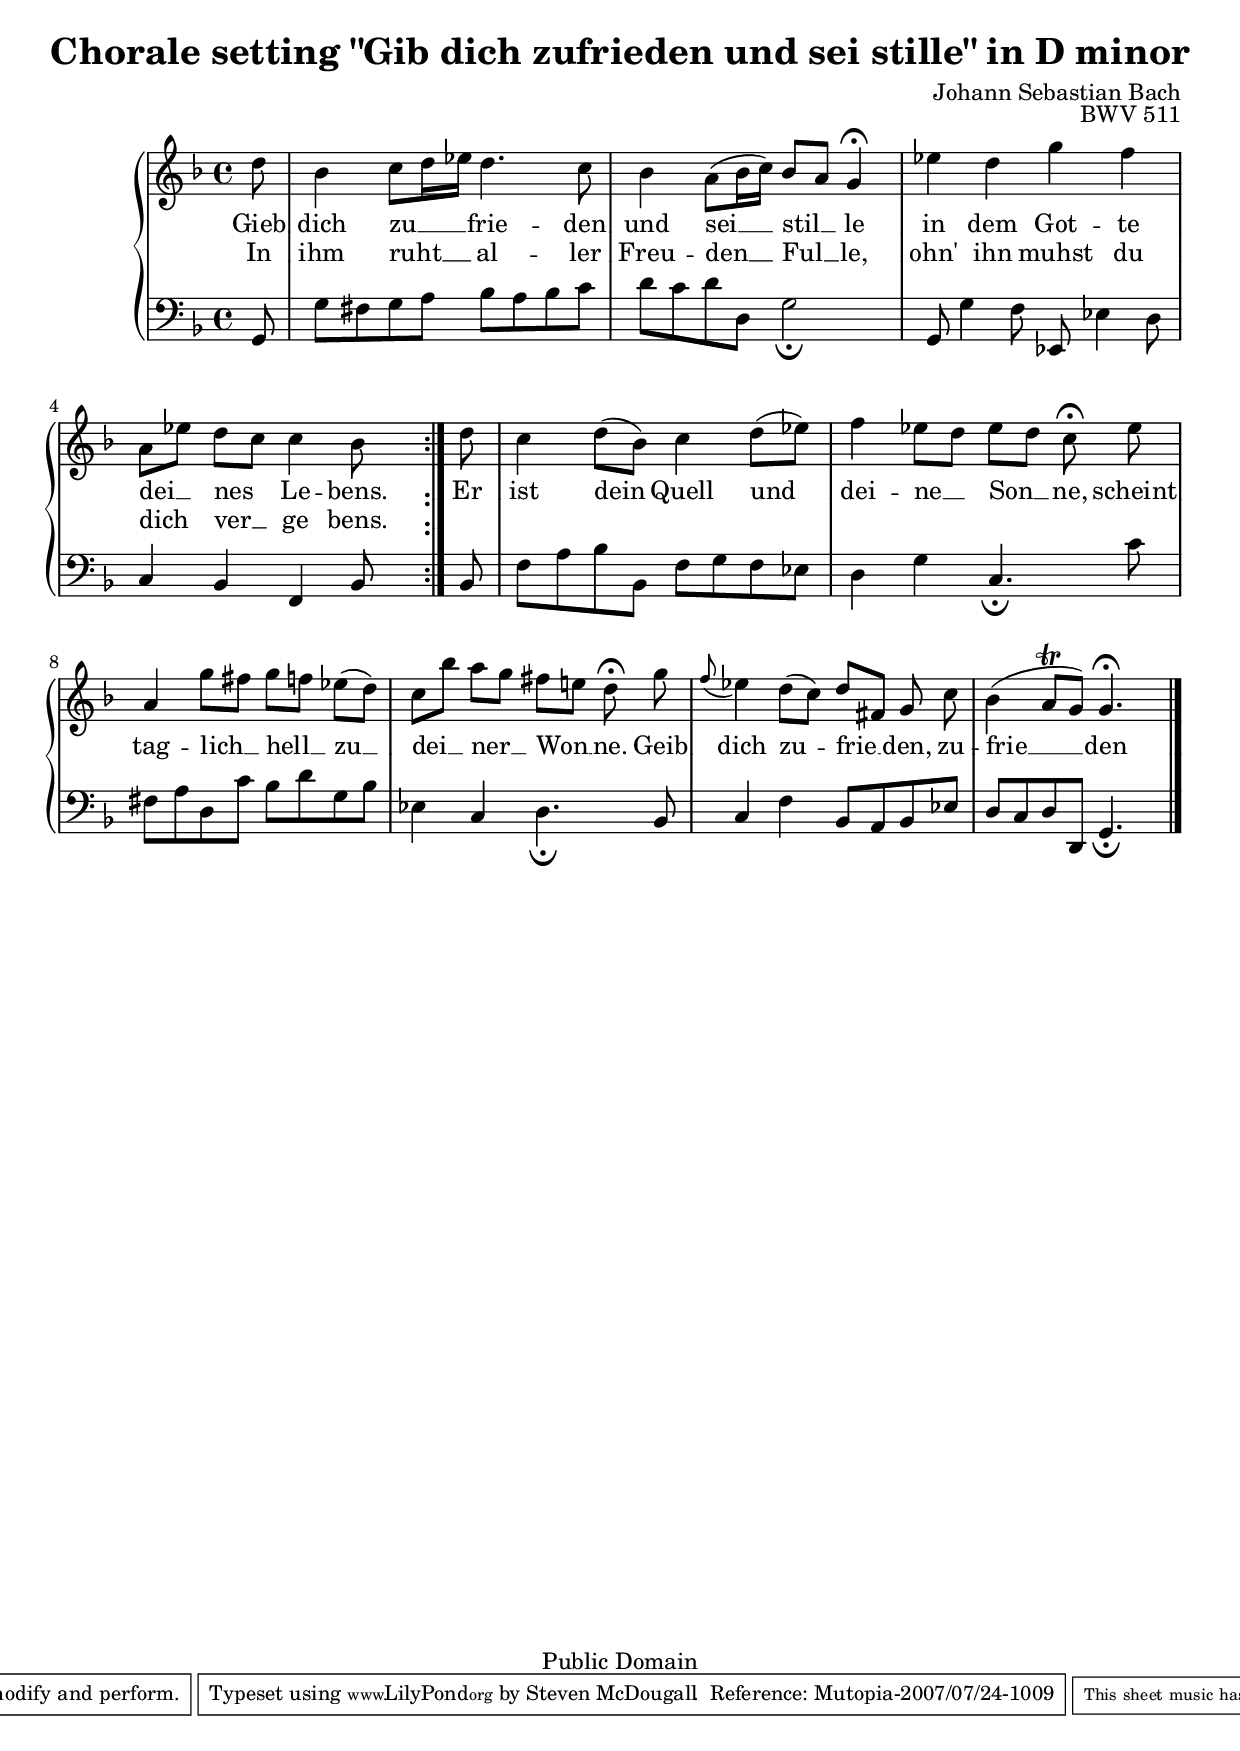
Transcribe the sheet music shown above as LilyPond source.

\version "2.10.25"
\include "english.ly"

\header
{
  title    	    = "Chorale setting \"Gib dich zufrieden und sei stille\" in D minor"
  composer 	    = "Johann Sebastian Bach"
  opus     	    = "BWV 511"
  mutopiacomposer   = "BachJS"
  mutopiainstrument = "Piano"
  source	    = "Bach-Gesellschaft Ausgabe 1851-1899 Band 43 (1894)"
  sourceurl         = "http://imslp.org/wiki/Notebook_for_Anna_Magdalena_Bach_(Bach,_Johann_Sebastian)"
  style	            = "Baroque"
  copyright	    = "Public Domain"
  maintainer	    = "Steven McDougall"
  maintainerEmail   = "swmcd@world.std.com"
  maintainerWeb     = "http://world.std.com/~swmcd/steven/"
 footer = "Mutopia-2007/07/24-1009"
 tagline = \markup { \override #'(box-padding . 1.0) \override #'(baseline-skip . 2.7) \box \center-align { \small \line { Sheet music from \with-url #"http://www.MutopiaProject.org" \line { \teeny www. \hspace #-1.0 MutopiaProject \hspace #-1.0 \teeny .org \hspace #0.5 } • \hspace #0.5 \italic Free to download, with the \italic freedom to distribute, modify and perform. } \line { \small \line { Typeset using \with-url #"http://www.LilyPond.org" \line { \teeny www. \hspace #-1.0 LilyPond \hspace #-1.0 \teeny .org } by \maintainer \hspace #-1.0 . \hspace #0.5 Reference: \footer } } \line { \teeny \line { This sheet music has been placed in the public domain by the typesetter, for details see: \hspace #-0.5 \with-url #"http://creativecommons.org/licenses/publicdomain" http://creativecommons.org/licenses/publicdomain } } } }
}


upper = \relative c''
{
  \clef treble 
  \key d \minor

  \repeat volta 2
  {
    \partial 8 d8   % The source has a full-sized 8th note with a slashed stem.
                                                                    	|
    bf4 c8 \melisma d16 ef \melismaEnd d4. c8 		  	    	|           
    bf4 a8( bf16 c) bf8 \melisma a \melismaEnd g4\fermata 	    	|
    ef'4 d g f                                		  	    	|   
    a,8[ \melisma ef'] \melismaEnd d[ \melisma c] \melismaEnd c4 bf8 s8 |
  }

  \partial 8 d8	                                                                                     	   |
  c4 d8( bf) c4 d8( ef)                                                                              	   |
  f4 ef8 \melisma d \melismaEnd ef[ \melisma d] \melismaEnd c\noBeam\fermata ef                      	   |
  a,4 g'8 \melisma fs \melismaEnd g[ \melisma f] \melismaEnd ef([ d)]                                	   |
  c8[ \melisma bf'] \melismaEnd a[ \melisma g] \melismaEnd fs[ \melisma e!] \melismaEnd d\noBeam\fermata g |
  \appoggiatura f8 ef4 d8( c) d[ \melisma fs,] \melismaEnd g\noBeam c                                  	   |
  bf4( a8 \trill g) g4.\fermata s8                                                                   	   |
  \bar "|."
}

lower = \relative f
{
  \clef bass
  \key d \minor
  
  \repeat volta 2
  {
    \partial 8 g,8	    |
    g'8 fs g a bf a bf c    |
    d8 c d d, g2_\fermata   |
    g,8 g'4 f8 ef, ef'4 d8  |
    c4 bf f bf8 s8          % barcheck fails here
  }

  \partial 8 bf8	    |
  f'8 a bf bf, f' g f ef    |
  d4  g c,4._\fermata c'8   | 
  fs,8 a d, c' bf d g, bf   |
  ef,4 c d4._\fermata bf8   |
  c4 f bf,8 a bf ef         |
  d8 c d d, g4._\fermata s8 |
}

verseone = \lyricmode
{
  Gieb
  dich zu __ frie -- den
  und sei __ stil __ le
  in dem Got -- te
  dei __ nes Le -- bens.
  Er
  ist dein Quell und
  dei -- ne __ Son __ ne, scheint
  tag -- lich __ hell __ zu __
  dei __ ner __ Won __ ne. Geib
  dich zu -- frie __ den, zu --
  frie __ den
} 

versetwo = \lyricmode
{
  In
  ihm ruht __ al -- ler
  Freu -- den __ Ful __ le,
  ohn' ihn muhst du
  dich ver __ ge bens.
}

\score 
{
  \new GrandStaff 
  <<
    \new Staff = upper
    {
      \new Voice = "singer" \upper
    }
    \new Lyrics \lyricsto "singer" \verseone
    \new Lyrics \lyricsto "singer" \versetwo
    \new Staff = lower \lower
  >>
  
  \layout
  {
    \context { \GrandStaff \accepts "Lyrics"   }
    \context { \Lyrics \consists "Bar_engraver" }
  }

  \midi 
  {
  }
}
